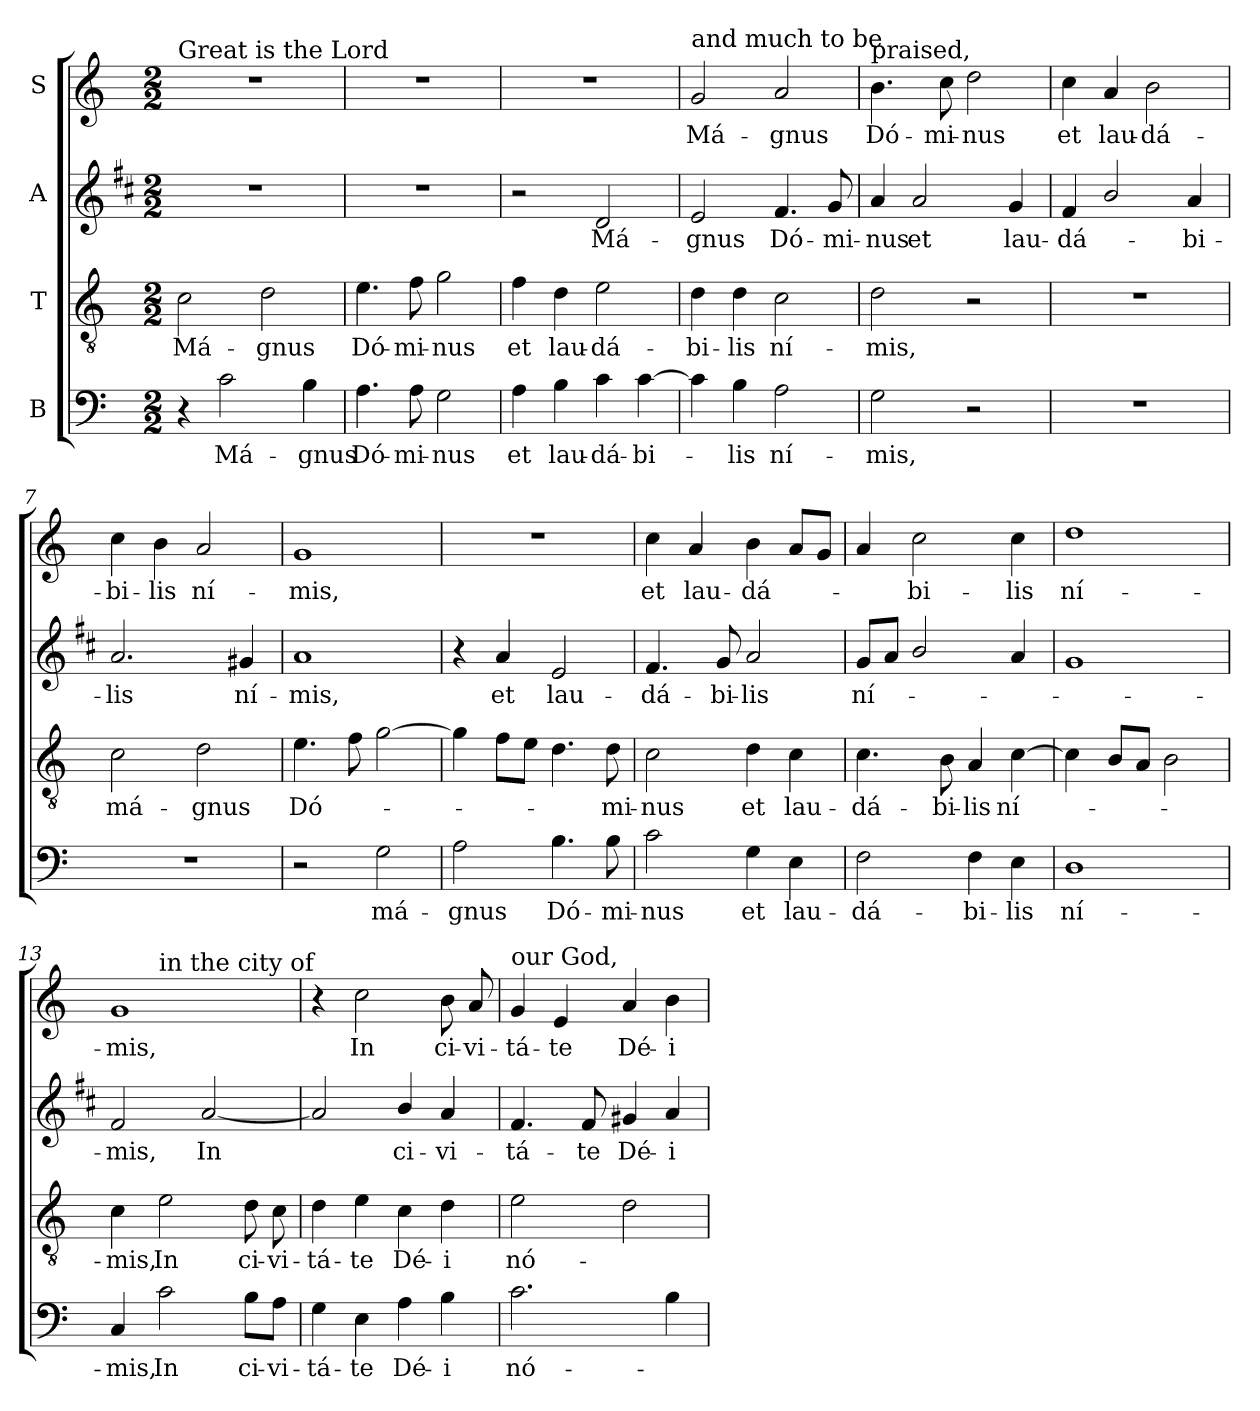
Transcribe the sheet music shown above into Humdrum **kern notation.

**kern	**text	**kern	**text	**kern	**text	**kern	**text
*part4	*part4	*part3	*part3	*part2	*part2	*part1	*part1
*staff4	*staff4	*staff3	*staff3	*staff2	*staff2	*staff1	*staff1
*I"B	*	*I"T	*	*I"A	*	*I"S	*
*clefF4	*	*clefGv2	*	*clefG2	*	*clefG2	*
*	*	*	*	*ITrd1c2	*	*	*
*k[]	*	*k[]	*	*k[]	*	*k[]	*
*C:	*	*C:	*	*C:	*	*C:	*
*M2/2	*	*M2/2	*	*M2/2	*	*M2/2	*
=1	=1	=1	=1	=1	=1	=1	=1
!	!	!	!	!	!	!LO:TX:a:t=Great is the Lord	!
!	!	!	!LO:LY:b	!	!	!	!
4r	.	2c\	Má-	1r	.	1r	.
!	!LO:LY:b	!	!	!	!	!	!
2c\	Má-	.	.	.	.	.	.
!	!	!	!LO:LY:b	!	!	!	!
.	.	2d\	-gnus	.	.	.	.
!	!LO:LY:b	!	!	!	!	!	!
4B\	-gnus	.	.	.	.	.	.
=2	=2	=2	=2	=2	=2	=2	=2
!	!LO:LY:b	!	!LO:LY:b	!	!	!	!
4.A\	Dó-	4.e\	Dó-	1r	.	1r	.
!	!LO:LY:b	!	!LO:LY:b	!	!	!	!
8A\	-mi-	8f\	-mi-	.	.	.	.
!	!LO:LY:b	!	!LO:LY:b	!	!	!	!
2G\	-nus	2g\	-nus	.	.	.	.
=3	=3	=3	=3	=3	=3	=3	=3
!	!LO:LY:b	!	!LO:LY:b	!	!	!	!
4A\	et	4f\	et	2r	.	1r	.
!	!LO:LY:b	!	!LO:LY:b	!	!	!	!
4B\	lau-	4d\	lau-	.	.	.	.
!	!LO:LY:b	!	!LO:LY:b	!	!LO:LY:b	!	!
4c\	-dá-	2e\	-dá-	2c/	Má-	.	.
!	!LO:LY:b	!	!	!	!	!	!
[4c\	-bi-	.	.	.	.	.	.
=4	=4	=4	=4	=4	=4	=4	=4
!	!	!	!	!	!	!LO:TX:a:t=and much to be	!
!	!	!	!LO:LY:b	!	!LO:LY:b	!	!LO:LY:b
4c\]	.	4d\	-bi-	2d/	-gnus	2g/	Má-
!	!LO:LY:b	!	!LO:LY:b	!	!	!	!
4B\	-lis	4d\	-lis	.	.	.	.
!	!LO:LY:b	!	!LO:LY:b	!	!LO:LY:b	!	!LO:LY:b
2A\	ní-	2c\	ní-	4.e/	Dó-	2a/	-gnus
!	!	!	!	!	!LO:LY:b	!	!
.	.	.	.	8f/	-mi-	.	.
=5	=5	=5	=5	=5	=5	=5	=5
!	!	!	!	!	!	!LO:TX:a:t=praised,	!
!	!LO:LY:b	!	!LO:LY:b	!	!LO:LY:b	!	!LO:LY:b
2G\	-mis,	2d\	-mis,	4g/	-nus	4.b\	Dó-
!	!	!	!	!	!LO:LY:b	!	!
.	.	.	.	2g/	et	.	.
!	!	!	!	!	!	!	!LO:LY:b
.	.	.	.	.	.	8cc\	-mi-
!	!	!	!	!	!	!	!LO:LY:b
2r	.	2r	.	.	.	2dd\	-nus
!	!	!	!	!	!LO:LY:b	!	!
.	.	.	.	4f/	lau-	.	.
!!LO:LB:g=z
=6	=6	=6	=6	=6	=6	=6	=6
!	!	!	!	!	!LO:LY:b	!	!LO:LY:b
1r	.	1r	.	4e/	-dá-	4cc\	et
!	!	!	!	!	!	!	!LO:LY:b
.	.	.	.	2a/	.	4a/	lau-
!	!	!	!	!	!	!	!LO:LY:b
.	.	.	.	.	.	2b\	-dá-
!	!	!	!	!	!LO:LY:b	!	!
.	.	.	.	4g/	-bi-	.	.
=7	=7	=7	=7	=7	=7	=7	=7
!	!	!	!LO:LY:b	!	!LO:LY:b	!	!LO:LY:b
1r	.	2c\	má-	2.g/	-lis	4cc\	-bi-
!	!	!	!	!	!	!	!LO:LY:b
.	.	.	.	.	.	4b\	-lis
!	!	!	!LO:LY:b	!	!	!	!LO:LY:b
.	.	2d\	-gnus	.	.	2a/	ní-
!	!	!	!	!	!LO:LY:b	!	!
.	.	.	.	4f#X/	ní-	.	.
=8	=8	=8	=8	=8	=8	=8	=8
!	!	!	!LO:LY:b	!	!LO:LY:b	!	!LO:LY:b
2r	.	4.e\	Dó-	1g	-mis,	1g	-mis,
.	.	8f\	.	.	.	.	.
!	!LO:LY:b	!	!	!	!	!	!
2G\	má-	[2g\	.	.	.	.	.
=9	=9	=9	=9	=9	=9	=9	=9
!	!LO:LY:b	!	!	!	!	!	!
2A\	-gnus	4g\]	.	4r	.	1r	.
!	!	!	!	!	!LO:LY:b	!	!
.	.	8f\L	.	4g/	et	.	.
.	.	8e\J	.	.	.	.	.
!	!LO:LY:b	!	!	!	!LO:LY:b	!	!
4.B\	Dó-	4.d\	.	2d/	lau-	.	.
!	!LO:LY:b	!	!LO:LY:b	!	!	!	!
8B\	-mi-	8d\	-mi-	.	.	.	.
=10	=10	=10	=10	=10	=10	=10	=10
!	!LO:LY:b	!	!LO:LY:b	!	!LO:LY:b	!	!LO:LY:b
2c\	-nus	2c\	-nus	4.e/	-dá-	4cc\	et
!	!	!	!	!	!	!	!LO:LY:b
.	.	.	.	.	.	4a/	lau-
!	!	!	!	!	!LO:LY:b	!	!
.	.	.	.	8f/	-bi-	.	.
!	!LO:LY:b	!	!LO:LY:b	!	!LO:LY:b	!	!LO:LY:b
4G\	et	4d\	et	2g/	-lis	4b\	-dá-
!	!LO:LY:b	!	!LO:LY:b	!	!	!	!
4E\	lau-	4c\	lau-	.	.	8a/L	.
.	.	.	.	.	.	8g/J	.
=11	=11	=11	=11	=11	=11	=11	=11
!	!LO:LY:b	!	!LO:LY:b	!	!LO:LY:b	!	!
2F\	-dá-	4.c\	-dá-	8f/L	ní-	4a/	.
.	.	.	.	8g/J	.	.	.
!	!	!	!	!	!	!	!LO:LY:b
.	.	.	.	2a/	.	2cc\	-bi-
!	!	!	!LO:LY:b	!	!	!	!
.	.	8B\	-bi-	.	.	.	.
!	!LO:LY:b	!	!LO:LY:b	!	!	!	!
4F\	-bi-	4A/	-lis	.	.	.	.
!	!LO:LY:b	!	!LO:LY:b	!	!	!	!LO:LY:b
4E\	-lis	[4c\	ní-	4g/	.	4cc\	-lis
!!LO:PB:g=z
=12	=12	=12	=12	=12	=12	=12	=12
!	!LO:LY:b	!	!	!	!	!	!LO:LY:b
1D	ní-	4c\]	.	1f	.	1dd	ní-
.	.	8B/L	.	.	.	.	.
.	.	8A/J	.	.	.	.	.
.	.	2B\	.	.	.	.	.
=13	=13	=13	=13	=13	=13	=13	=13
!	!LO:LY:b	!	!LO:LY:b	!	!LO:LY:b	!	!LO:LY:b
*	*	*	*	*	*	*^	*
4C/	-mis,	4c\	-mis,	2e/	-mis,	1g	4ryy	-mis,
!	!	!	!	!	!	!	!LO:TX:a:t=in the city of	!
!	!LO:LY:b	!	!LO:LY:b	!	!	!	!	!
2c\	In	2e\	In	.	.	.	2.ryy	.
!	!	!	!	!	!LO:LY:b	!	!	!
.	.	.	.	[2g/	In	.	.	.
!	!LO:LY:b	!	!LO:LY:b	!	!	!	!	!
8B\L	ci-	8d\	ci-	.	.	.	.	.
!	!LO:LY:b	!	!LO:LY:b	!	!	!	!	!
8A\J	-vi-	8c\	-vi-	.	.	.	.	.
=14	=14	=14	=14	=14	=14	=14	=14	=14
!	!LO:LY:b	!	!LO:LY:b	!	!	!	!	!
*	*	*	*	*	*	*v	*v	*
4G\	-tá-	4d\	-tá-	2g/]	.	4r	.
!	!LO:LY:b	!	!LO:LY:b	!	!	!	!LO:LY:b
4E\	-te	4e\	-te	.	.	2cc\	In
!	!LO:LY:b	!	!LO:LY:b	!	!LO:LY:b	!	!
4A\	Dé-	4c\	Dé-	4a/	ci-	.	.
!	!LO:LY:b	!	!LO:LY:b	!	!LO:LY:b	!	!LO:LY:b
4B\	-i	4d\	-i	4g/	-vi-	8b\	ci-
!	!	!	!	!	!	!	!LO:LY:b
.	.	.	.	.	.	8a/	-vi-
=15	=15	=15	=15	=15	=15	=15	=15
!	!	!	!	!	!	!LO:TX:a:t=our God,	!
!	!LO:LY:b	!	!LO:LY:b	!	!LO:LY:b	!	!LO:LY:b
2.c\	nó-	2e\	nó-	4.e/	-tá-	4g/	-tá-
!	!	!	!	!	!	!	!LO:LY:b
.	.	.	.	.	.	4e/	-te
!	!	!	!	!	!LO:LY:b	!	!
.	.	.	.	8e/	-te	.	.
!	!	!	!	!	!LO:LY:b	!	!LO:LY:b
.	.	2d\	.	4f#X/	Dé-	4a/	Dé-
!	!	!	!	!	!LO:LY:b	!	!LO:LY:b
4B\	.	.	.	4g/	-i	4b\	-i
=	=	=	=	=	=	=	=
*-	*-	*-	*-	*-	*-	*-	*-
